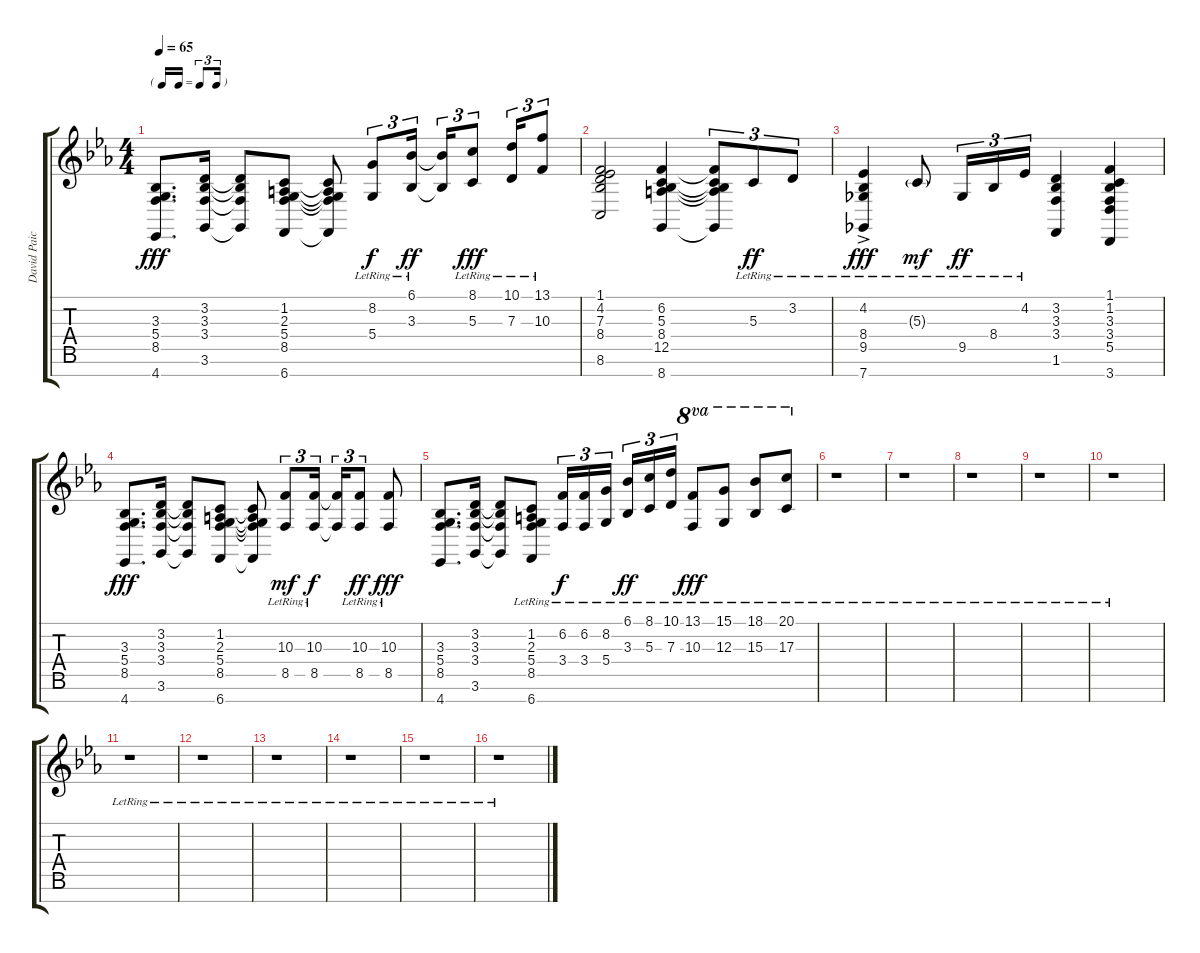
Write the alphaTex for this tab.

\track ("David Paich - Keyboard (Piano/El. Piano " "David Paic") {instrument brightacousticpiano}
\staff {score tabs}
\tuning (E4 B3 G3 D3 A2 E2 B1) {hide}
\ts (4 4)
\tf triplet16th
\tempo 65
\clef g2
\ks eb
(3.3 5.4 8.5 4.7).8{d dy fff} (3.2 3.3 3.4 3.6).16 (3.2{t} 3.3{t} 3.4{t} 3.6{t}).8 (1.2 2.3 5.4 8.5 6.7).8 (1.2{t} 2.3{t} 5.4{t} 8.5{t} 6.7{t}).8 (8.2{lr} 5.4{lr}).8{tu (3 2) dy f} (6.1{lr} 3.3{lr}).16{tu (3 2) dy ff} (6.1{t} 3.3{t}).16{tu (3 2)} (8.1{lr} 5.3{lr}).8{tu (3 2) dy fff} (10.1{lr} 7.3{lr}).16{tu (3 2)} (13.1{lr} 10.3{lr}).8{tu (3 2)} |
(1.1 4.2 7.3 8.4 8.6).2 (6.2 5.3 8.4 12.5 8.7).4 (6.2{t} 5.3{t} 8.4{t} 12.5{t} 8.7{t}).8{tu (3 2)} 5.3{lr}.8{tu (3 2) dy ff} 3.2{lr}.8{tu (3 2)} |
(4.2{ac lr} 8.4{ac lr} 9.5{ac lr} 7.7{ac lr}).4{dy fff} 5.3{g lr}.8{dy mf} 9.5{lr}.16{tu (3 2) dy ff} 8.4{lr}.16{tu (3 2)} 4.2{lr}.16{tu (3 2)} (3.2 3.3 3.4 1.6).4 (1.1 1.2 3.3 3.4 5.5 3.7).4 |
(3.3 5.4 8.5 4.7).8{d dy fff} (3.2 3.3 3.4 3.6).16 (3.2{t} 3.3{t} 3.4{t} 3.6{t}).8 (1.2 2.3 5.4 8.5 6.7).8 (1.2{t} 2.3{t} 5.4{t} 8.5{t} 6.7{t}).8 (10.3{lr} 8.5{lr}).8{tu (3 2) dy mf} (10.3{lr} 8.5{lr}).16{tu (3 2) dy f} (10.3{t} 8.5{t}).16{tu (3 2)} (10.3{lr} 8.5{lr}).8{tu (3 2) dy ff} (10.3{lr} 8.5{lr}).8{dy fff} |
(3.3 5.4 8.5 4.7).8{d} (3.2 3.3 3.4 3.6).16 (3.2{t} 3.3{t} 3.4{t} 3.6{t}).8 (1.2{lr} 2.3{lr} 5.4{lr} 8.5{lr} 6.7{lr}).8 (6.2{lr} 3.4{lr}).16{tu (3 2) dy f} (6.2{lr} 3.4{lr}).16{tu (3 2)} (8.2{lr} 5.4{lr}).16{tu (3 2) beam splitsecondary} (6.1{lr} 3.3{lr}).16{tu (3 2) dy ff} (8.1{lr} 5.3{lr}).16{tu (3 2)} (10.1{lr} 7.3{lr}).16{tu (3 2)} (13.1{lr} 10.3{lr}).8{ot 8va dy fff} (15.1{lr} 12.3{lr}).8{ot 8va} (18.1{lr} 15.3{lr}).8{ot 8va} (20.1{lr} 17.3{lr}).8{ot 8va} |
r.1 |
r.1 |
r.1 |
r.1 |
r.1 |
r.1 |
r.1 |
r.1 |
r.1 |
r.1 |
r.1
